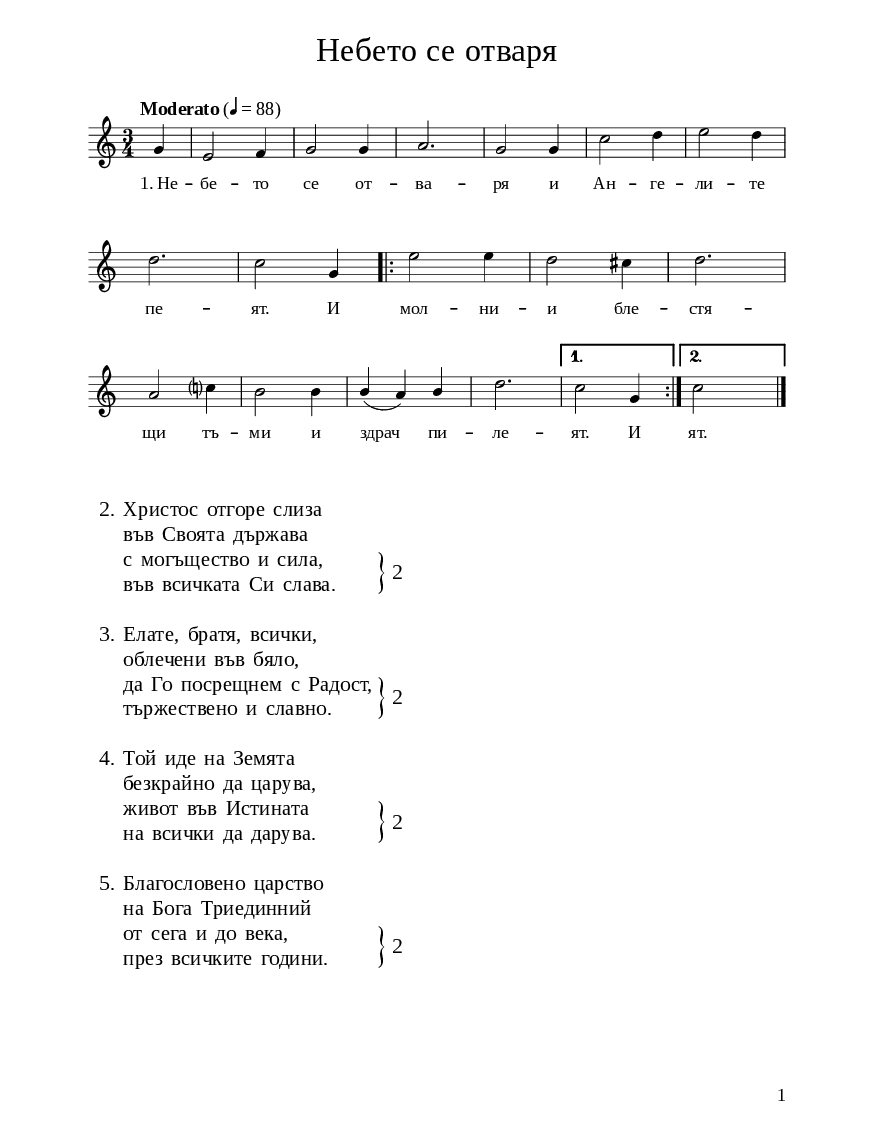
\version "2.24.2"

% include paper part and global functions
\include "include/globals.ily"
"rightBraces050" = \markup {
  \column {
    % repeat braces
    \translate #'(0 . -5.5 )
    \right-brace #20

    \translate #'(0 . -10.0 )
    \right-brace #20

    \translate #'(0 . -10.0 )
    \right-brace #20

    \translate #'(0 . -10.0 )
    \right-brace #20
  }
  \column {
    % repeat numbers
    \translate #'(0 . -6.1 )
    2

    \translate #'(0 . -12.0 )
    2

    \translate #'(0 . -12.0 )
    2

    \translate #'(0 . -12.0 )
    2
  }
}

\bookpart {
   \label #'ref050
  \tocItem \markup "Небето се отваря – Nebeto se otvarja"
  \include "include/bookpart-paper.ily"
  \score {
    \include "include/score-layout.ily"

    \new Voice \absolute  {
      \clef treble
      \key c \major
      \time 3/4
      \tempoFunc "Moderato" 4 "88"
      \autoBeamOff
      \partial 4 g'4 | e'2 f'4 | g'2 g'4 | a'2. | g'2 g'4 | c''2 d''4 | e''2 d''4 | \break
      d''2. | c''2 g'4 | \repeat volta 2 {
        e''2 e''4 | d''2 cis''4 | d''2. | \break
        a'2 c''?4 | b'2 b'4 | \stemUp b'4 ( a'4 ) b'4 \stemNeutral | d''2. |
      } \alternative {
        { c''2 g'4 | }
        { c''2  s4 }
      } \bar "|."
    }

    \addlyrics {
      "1. Не" -- бе -- то се от -- ва -- ря и Ан -- ге -- ли -- те
      пе -- ят. И мол -- ни -- и бле -- стя --
      щи тъ -- ми и здрач пи -- ле -- ят. И ят.
    }

    \header {
      title = \titleFunc "Небето се отваря" "Nebeto se otvarja"
    }

    \midi{}

  } % score

  \markup \fontsize #bgCoupletFontSize {
    \hspace #1
    \override #`(baseline-skip . ,bgCoupletBaselineSkip)
    \column {
      \line {   2. Христос отгоре слиза}

      \line {   "   " във Своята държава}

      \line {   "   " с могъщество и сила,}

      \line {   "   " във всичката Си слава.}
      \line {   "   "}

      \line {   3.  Елате, братя, всички,}

      \line {   "   " облечени във бяло,}

      \line {   "   " да Го посрещнем с Радост,}

      \line {   "   " тържествено и славно.}
      \line {   "   "}

      \line {   4.  Той иде на Земята}

      \line {   "   " безкрайно да царува,}

      \line {   "   " живот във Истината}

      \line {   "   " на всички да дарува.}
      \line {   "   "}

      \line {  5.  Благословено царство}

      \line {   "   " на Бога Триединний}

      \line {   "   " от сега и до века,}

      \line {   "   " през всичките години.  }
    }   \"rightBraces050"

  } % markup

  \pageBreak

  % include foreign translation(s) of the song
  

} % bookpart
